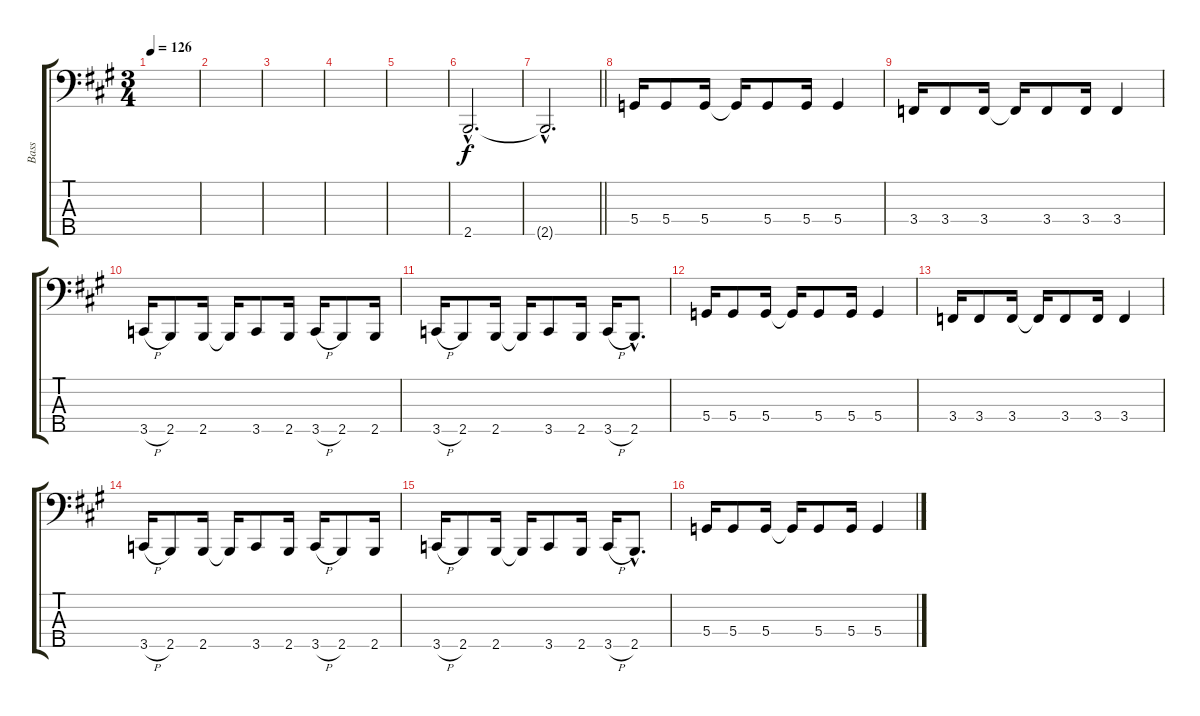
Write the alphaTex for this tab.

\track ("Bass" "Bass") {instrument electricbasspick}
\staff {score tabs}
\tuning (F2 C2 G1 D1 A0) {hide}
\ts (3 4)
\tempo 126
\clef f4
\ks f#minor
|
|
|
|
|
2.5{hac}.2{d} |
\barLineRight lightlight
2.5{hac t}.2{d dy f} |
5.4.16 5.4.8 5.4.16 5.4{t}.16 5.4.8 5.4.16 5.4.4 |
3.4.16 3.4.8 3.4.16 3.4{t}.16 3.4.8 3.4.16 3.4.4 |
3.5{h}.16 2.5.8 2.5.16 2.5{t}.16 3.5.8 2.5.16 3.5{h}.16 2.5.8 2.5.16 |
3.5{h}.16 2.5.8 2.5.16 2.5{t}.16 3.5.8 2.5.16 3.5{h}.16 2.5{hac}.8{d} |
5.4.16 5.4.8 5.4.16 5.4{t}.16 5.4.8 5.4.16 5.4.4 |
3.4.16 3.4.8 3.4.16 3.4{t}.16 3.4.8 3.4.16 3.4.4 |
3.5{h}.16 2.5.8 2.5.16 2.5{t}.16 3.5.8 2.5.16 3.5{h}.16 2.5.8 2.5.16 |
3.5{h}.16 2.5.8 2.5.16 2.5{t}.16 3.5.8 2.5.16 3.5{h}.16 2.5{hac}.8{d} |
5.4.16 5.4.8 5.4.16 5.4{t}.16 5.4.8 5.4.16 5.4.4
